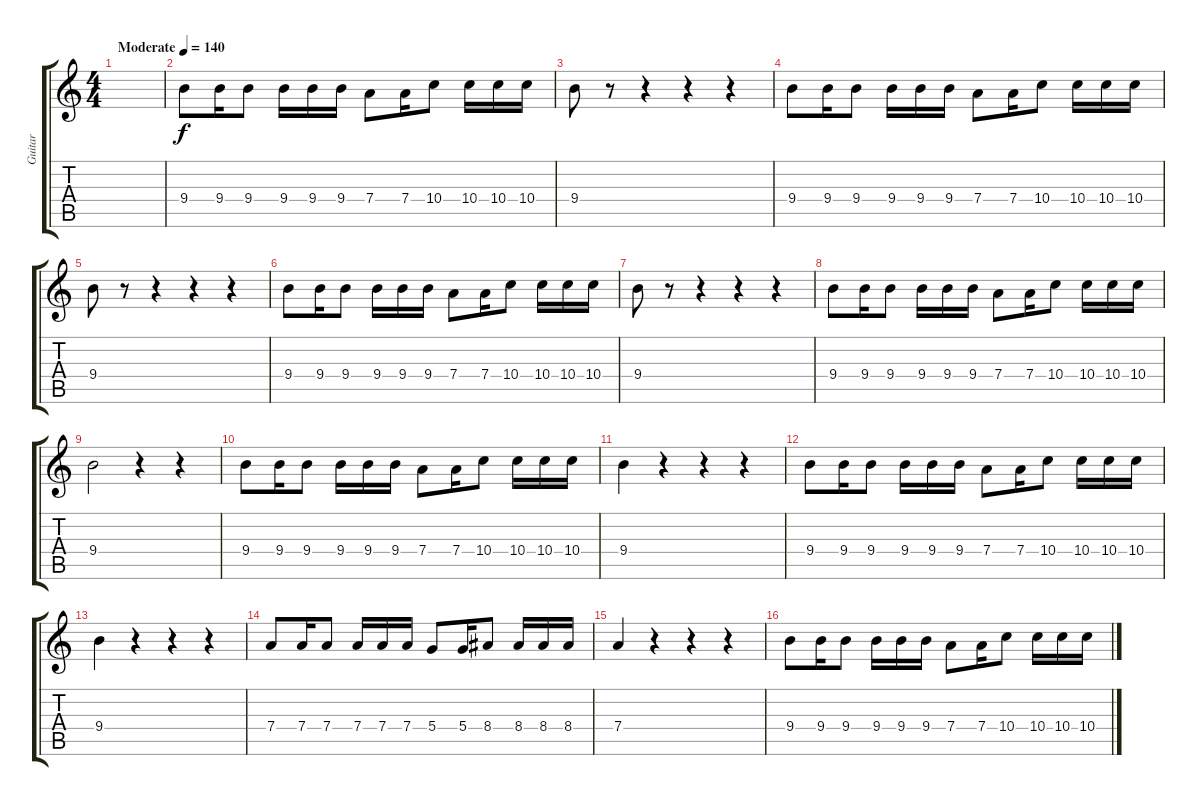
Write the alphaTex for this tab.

\track ("Guitar" "Guitar") {instrument overdrivenguitar}
\staff {score tabs}
\tuning (E4 B3 G3 D3 A2 E2) {hide}
\ts (4 4)
\tempo (140 "Moderate")
\clef g2
\ks c
|
9.4.8 9.4.16 9.4.8 9.4.16 9.4.16 9.4.16 7.4.8 7.4.16 10.4.8 10.4.16 10.4.16 10.4.16 |
9.4.8 r.8 r.4 r.4 r.4 |
9.4.8 9.4.16 9.4.8 9.4.16 9.4.16 9.4.16 7.4.8 7.4.16 10.4.8 10.4.16 10.4.16 10.4.16 |
9.4.8 r.8 r.4 r.4 r.4 |
9.4.8 9.4.16 9.4.8 9.4.16 9.4.16 9.4.16 7.4.8 7.4.16 10.4.8 10.4.16 10.4.16 10.4.16 |
9.4.8 r.8 r.4 r.4 r.4 |
9.4.8 9.4.16 9.4.8 9.4.16 9.4.16 9.4.16 7.4.8 7.4.16 10.4.8 10.4.16 10.4.16 10.4.16 |
9.4.2 r.4 r.4 |
9.4.8 9.4.16 9.4.8 9.4.16 9.4.16 9.4.16 7.4.8 7.4.16 10.4.8 10.4.16 10.4.16 10.4.16 |
9.4.4 r.4 r.4 r.4 |
9.4.8 9.4.16 9.4.8 9.4.16 9.4.16 9.4.16 7.4.8 7.4.16 10.4.8 10.4.16 10.4.16 10.4.16 |
9.4.4 r.4 r.4 r.4 |
7.4.8 7.4.16 7.4.8 7.4.16 7.4.16 7.4.16 5.4.8 5.4.16 8.4.8 8.4.16 8.4.16 8.4.16 |
7.4.4 r.4 r.4 r.4 |
9.4.8 9.4.16 9.4.8 9.4.16 9.4.16 9.4.16 7.4.8 7.4.16 10.4.8 10.4.16 10.4.16 10.4.16
